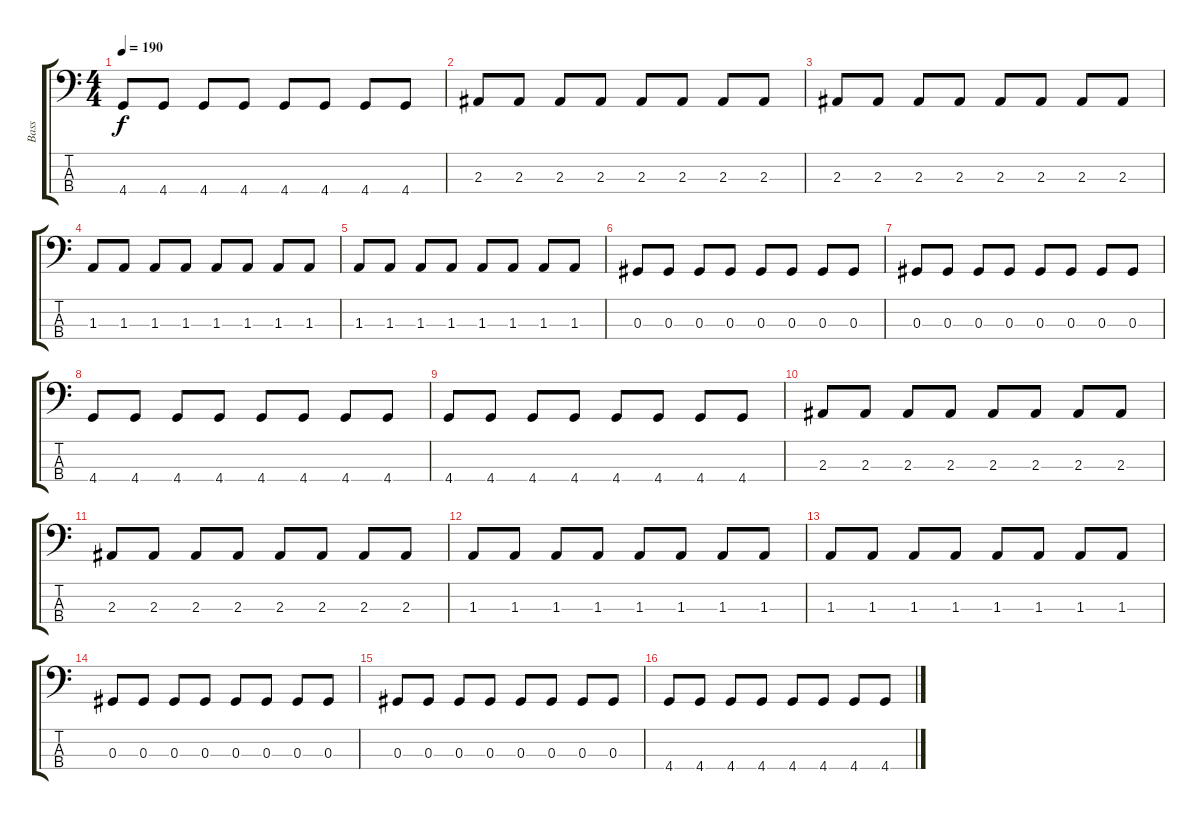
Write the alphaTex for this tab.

\track ("Bass" "Bass") {instrument electricbassfinger}
\staff {score tabs}
\tuning (Gb2 Db2 Ab1 Eb1) {hide}
\ts (4 4)
\tempo 190
\clef f4
\ks c
4.4.8{dy f} 4.4.8 4.4.8 4.4.8 4.4.8 4.4.8 4.4.8 4.4.8 |
2.3.8 2.3.8 2.3.8 2.3.8 2.3.8 2.3.8 2.3.8 2.3.8 |
2.3.8 2.3.8 2.3.8 2.3.8 2.3.8 2.3.8 2.3.8 2.3.8 |
1.3.8 1.3.8 1.3.8 1.3.8 1.3.8 1.3.8 1.3.8 1.3.8 |
1.3.8 1.3.8 1.3.8 1.3.8 1.3.8 1.3.8 1.3.8 1.3.8 |
0.3.8 0.3.8 0.3.8 0.3.8 0.3.8 0.3.8 0.3.8 0.3.8 |
0.3.8 0.3.8 0.3.8 0.3.8 0.3.8 0.3.8 0.3.8 0.3.8 |
4.4.8 4.4.8 4.4.8 4.4.8 4.4.8 4.4.8 4.4.8 4.4.8 |
4.4.8 4.4.8 4.4.8 4.4.8 4.4.8 4.4.8 4.4.8 4.4.8 |
2.3.8 2.3.8 2.3.8 2.3.8 2.3.8 2.3.8 2.3.8 2.3.8 |
2.3.8 2.3.8 2.3.8 2.3.8 2.3.8 2.3.8 2.3.8 2.3.8 |
1.3.8 1.3.8 1.3.8 1.3.8 1.3.8 1.3.8 1.3.8 1.3.8 |
1.3.8 1.3.8 1.3.8 1.3.8 1.3.8 1.3.8 1.3.8 1.3.8 |
0.3.8 0.3.8 0.3.8 0.3.8 0.3.8 0.3.8 0.3.8 0.3.8 |
0.3.8 0.3.8 0.3.8 0.3.8 0.3.8 0.3.8 0.3.8 0.3.8 |
4.4.8 4.4.8 4.4.8 4.4.8 4.4.8 4.4.8 4.4.8 4.4.8
